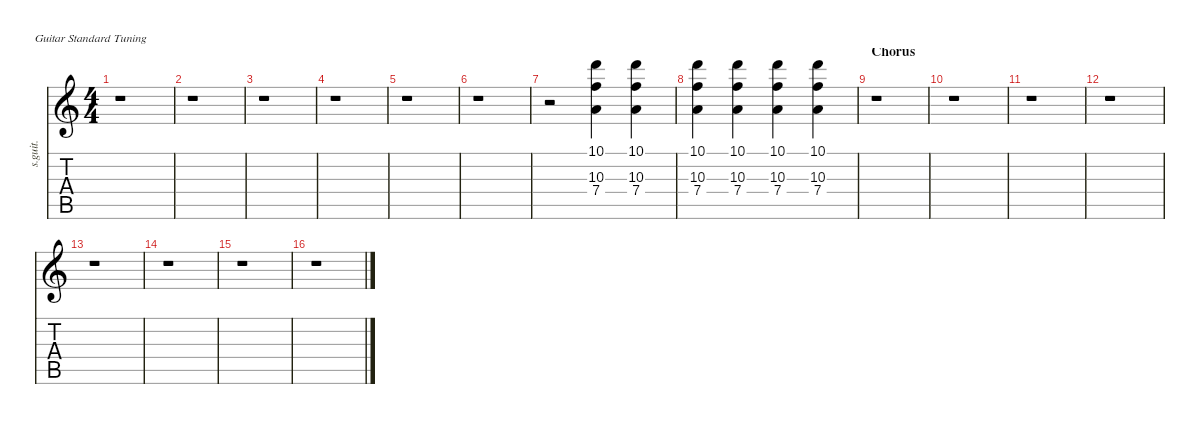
\defaultSystemsLayout 4
\hideDynamics
\bracketExtendMode nobrackets
\track ("Mellotron" "s.guit.") {instrument stringensemble1}
\staff {score tabs}
\tuning (E4 B3 G3 D3 A2 E2)
\displaytranspose 12
\ts (4 4)
\tempo (96 hide)
\clef g2
\ks c
r.1{dy p} |
r.1 |
r.1 |
r.1 |
r.1 |
r.1 |
r.2 (10.1 10.3 7.4).4 (10.1 10.3 7.4).4{dy mp} |
(10.1 10.3 7.4).4{dy mf} (10.1 10.3 7.4).4{dy f} (10.1 10.3 7.4).4{dy ff} (10.1 10.3 7.4).4{dy fff} |
\section ("" "Chorus")
r.1 |
r.1 |
r.1 |
r.1 |
r.1 |
r.1 |
r.1 |
r.1
